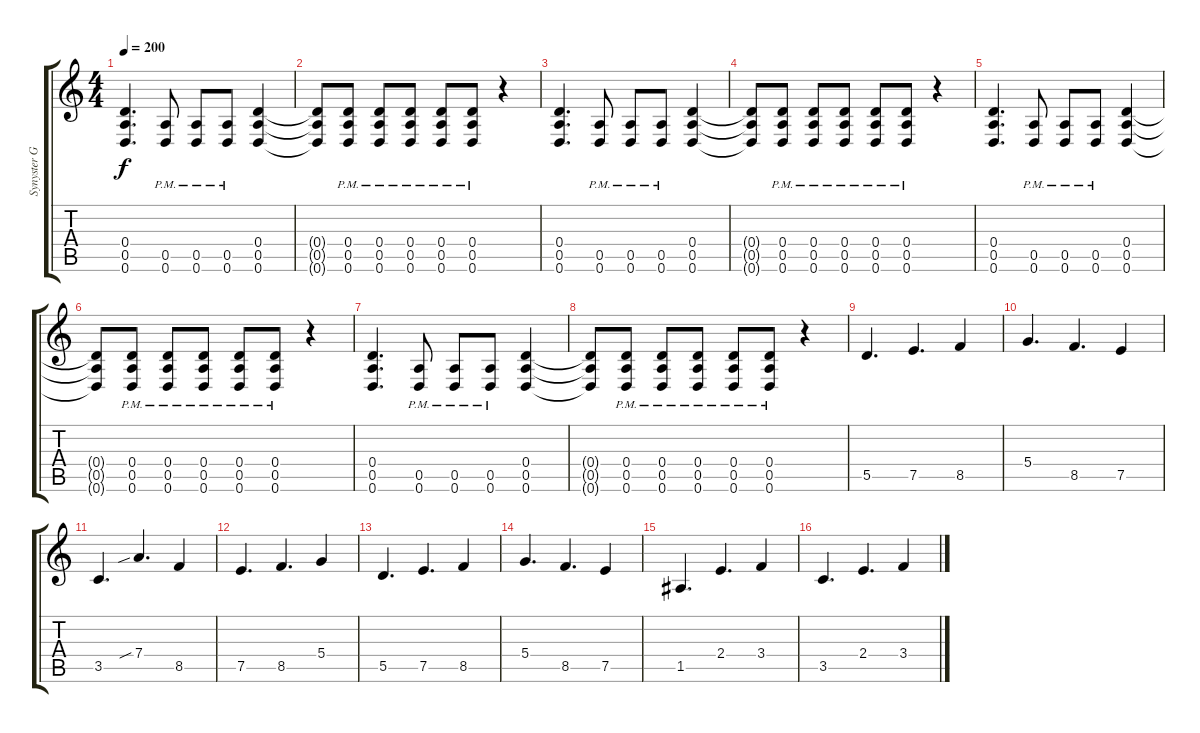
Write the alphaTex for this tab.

\track ("Synyster Gates" "Synyster G") {instrument distortionguitar}
\staff {score tabs}
\tuning (E4 B3 G3 D3 A2 D2) {hide}
\ts (4 4)
\tempo 200
\clef g2
\ks c
(0.4 0.5 0.6).4{d dy f} (0.5{pm} 0.6{pm}).8 (0.5{pm} 0.6{pm}).8 (0.5{pm} 0.6{pm}).8 (0.4 0.5 0.6).4 |
(0.4{t} 0.5{t} 0.6{t}).8 (0.4{pm} 0.5{pm} 0.6{pm}).8 (0.4{pm} 0.5{pm} 0.6{pm}).8 (0.4{pm} 0.5{pm} 0.6{pm}).8 (0.4{pm} 0.5{pm} 0.6{pm}).8 (0.4{pm} 0.5{pm} 0.6{pm}).8 r.4 |
(0.4 0.5 0.6).4{d} (0.5{pm} 0.6{pm}).8 (0.5{pm} 0.6{pm}).8 (0.5{pm} 0.6{pm}).8 (0.4 0.5 0.6).4 |
(0.4{t} 0.5{t} 0.6{t}).8 (0.4{pm} 0.5{pm} 0.6{pm}).8 (0.4{pm} 0.5{pm} 0.6{pm}).8 (0.4{pm} 0.5{pm} 0.6{pm}).8 (0.4{pm} 0.5{pm} 0.6{pm}).8 (0.4{pm} 0.5{pm} 0.6{pm}).8 r.4 |
(0.4 0.5 0.6).4{d} (0.5{pm} 0.6{pm}).8 (0.5{pm} 0.6{pm}).8 (0.5{pm} 0.6{pm}).8 (0.4 0.5 0.6).4 |
(0.4{t} 0.5{t} 0.6{t}).8 (0.4{pm} 0.5{pm} 0.6{pm}).8 (0.4{pm} 0.5{pm} 0.6{pm}).8 (0.4{pm} 0.5{pm} 0.6{pm}).8 (0.4{pm} 0.5{pm} 0.6{pm}).8 (0.4{pm} 0.5{pm} 0.6{pm}).8 r.4 |
(0.4 0.5 0.6).4{d} (0.5{pm} 0.6{pm}).8 (0.5{pm} 0.6{pm}).8 (0.5{pm} 0.6{pm}).8 (0.4 0.5 0.6).4 |
(0.4{t} 0.5{t} 0.6{t}).8 (0.4{pm} 0.5{pm} 0.6{pm}).8 (0.4{pm} 0.5{pm} 0.6{pm}).8 (0.4{pm} 0.5{pm} 0.6{pm}).8 (0.4{pm} 0.5{pm} 0.6{pm}).8 (0.4{pm} 0.5{pm} 0.6{pm}).8 r.4 |
5.5.4{d} 7.5.4{d} 8.5.4 |
5.4.4{d} 8.5.4{d} 7.5.4 |
3.5.4{d} 7.4{sib}.4{d} 8.5.4 |
7.5.4{d} 8.5.4{d} 5.4.4 |
5.5.4{d} 7.5.4{d} 8.5.4 |
5.4.4{d} 8.5.4{d} 7.5.4 |
1.5.4{d} 2.4.4{d} 3.4.4 |
3.5.4{d} 2.4.4{d} 3.4.4
